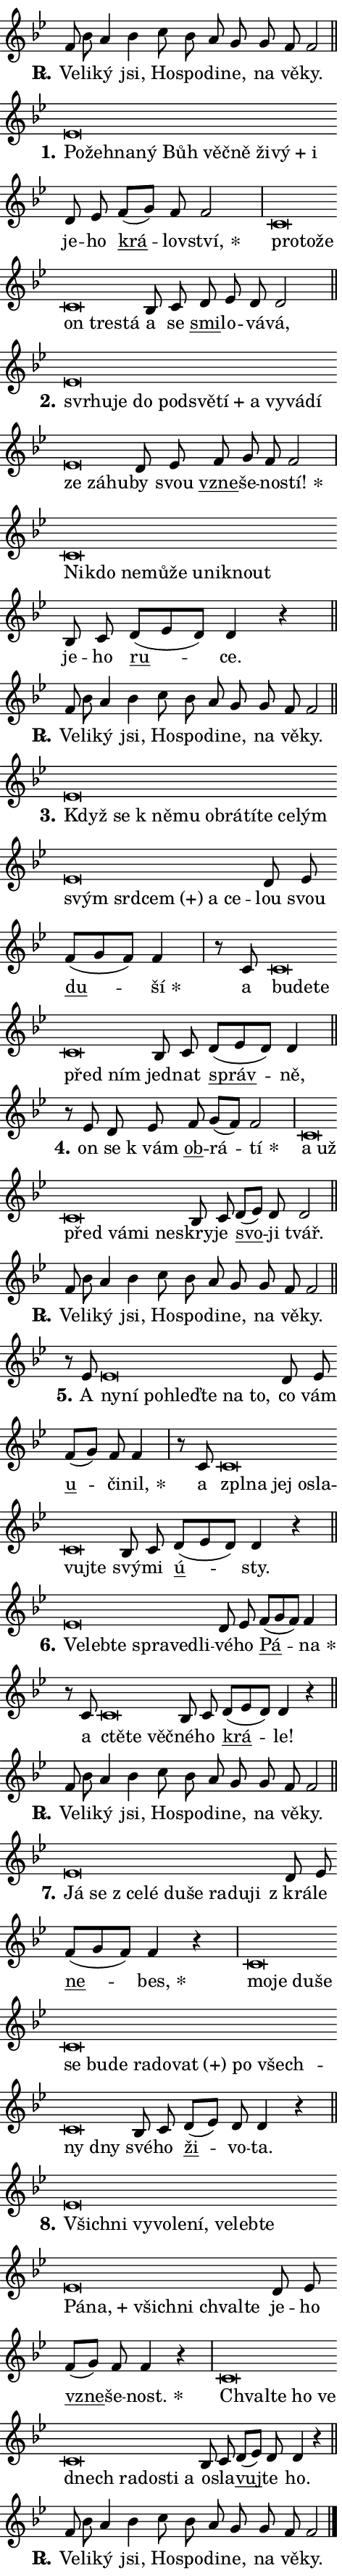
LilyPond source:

\version "2.24.0"
\header { tagline = "" }
\paper {
  indent = 0\cm
  top-margin = 0\cm
  right-margin = 0.13\cm % to fit lyric hyphens
  bottom-margin = 0\cm
  left-margin = 0\cm
  paper-width = 8\cm
  page-breaking = #ly:one-page-breaking
  system-system-spacing.basic-distance = #11
  score-system-spacing.basic-distance = #11
  ragged-last = ##f
}


%% Author: Thomas Morley
%% https://lists.gnu.org/archive/html/lilypond-user/2020-05/msg00002.html
#(define (line-position grob)
"Returns position of @var[grob} in current system:
   @code{'start}, if at first time-step
   @code{'end}, if at last time-step
   @code{'middle} otherwise
"
  (let* ((col (ly:item-get-column grob))
         (ln (ly:grob-object col 'left-neighbor))
         (rn (ly:grob-object col 'right-neighbor))
         (col-to-check-left (if (ly:grob? ln) ln col))
         (col-to-check-right (if (ly:grob? rn) rn col))
         (break-dir-left
           (and
             (ly:grob-property col-to-check-left 'non-musical #f)
             (ly:item-break-dir col-to-check-left)))
         (break-dir-right
           (and
             (ly:grob-property col-to-check-right 'non-musical #f)
             (ly:item-break-dir col-to-check-right))))
        (cond ((eqv? 1 break-dir-left) 'start)
              ((eqv? -1 break-dir-right) 'end)
              (else 'middle))))

#(define (tranparent-at-line-position vctor)
  (lambda (grob)
  "Relying on @code{line-position} select the relevant enry from @var{vctor}.
Used to determine transparency,"
    (case (line-position grob)
      ((end) (not (vector-ref vctor 0)))
      ((middle) (not (vector-ref vctor 1)))
      ((start) (not (vector-ref vctor 2))))))

noteHeadBreakVisibility =
#(define-music-function (break-visibility)(vector?)
"Makes @code{NoteHead}s transparent relying on @var{break-visibility}"
#{
  \override NoteHead.transparent =
    #(tranparent-at-line-position break-visibility)
#})

#(define delete-ledgers-for-transparent-note-heads
  (lambda (grob)
    "Reads whether a @code{NoteHead} is transparent.
If so this @code{NoteHead} is removed from @code{'note-heads} from
@var{grob}, which is supposed to be @code{LedgerLineSpanner}.
As a result ledgers are not printed for this @code{NoteHead}"
    (let* ((nhds-array (ly:grob-object grob 'note-heads))
           (nhds-list
             (if (ly:grob-array? nhds-array)
                 (ly:grob-array->list nhds-array)
                 '()))
           ;; Relies on the transparent-property being done before
           ;; Staff.LedgerLineSpanner.after-line-breaking is executed.
           ;; This is fragile ...
           (to-keep
             (remove
               (lambda (nhd)
                 (ly:grob-property nhd 'transparent #f))
               nhds-list)))
      ;; TODO find a better method to iterate over grob-arrays, similiar
      ;; to filter/remove etc for lists
      ;; For now rebuilt from scratch
      (set! (ly:grob-object grob 'note-heads)  '())
      (for-each
        (lambda (nhd)
          (ly:pointer-group-interface::add-grob grob 'note-heads nhd))
        to-keep))))

squashNotes = {
  \override NoteHead.X-extent = #'(-0.2 . 0.2)
  \override NoteHead.Y-extent = #'(-0.75 . 0)
  \override NoteHead.stencil =
    #(lambda (grob)
       (let ((pos (ly:grob-property grob 'staff-position)))
         (begin
           (if (< pos -7) (display "ERROR: Lower brevis then expected\n") (display ""))
           (if (<= pos -6) ly:text-interface::print ly:note-head::print))))
}
unSquashNotes = {
  \revert NoteHead.X-extent
  \revert NoteHead.Y-extent
  \revert NoteHead.stencil
}

hideNotes = \noteHeadBreakVisibility #begin-of-line-visible
unHideNotes = \noteHeadBreakVisibility #all-visible

% work-around for resetting accidentals
% https://lilypond.org/doc/v2.23/Documentation/notation/displaying-rhythms#unmetered-music
cadenzaMeasure = {
  \cadenzaOff
  \partial 1024 s1024
  \cadenzaOn
}

#(define-markup-command (accent layout props text) (markup?)
  "Underline accented syllable"
  (interpret-markup layout props
    #{\markup \override #'(offset . 4.3) \underline { #text }#}))

responsum = \markup \concat {
  "R" \hspace #-1.05 \path #0.1 #'((moveto 0 0.07) (lineto 0.9 0.8)) \hspace #0.05 "."
}

spaceSize = #0.6828661417322834 % exact space size for TeX Gyre Schola

\layout {
  \context {
    \Staff
    \remove "Time_signature_engraver"
    \override LedgerLineSpanner.after-line-breaking = #delete-ledgers-for-transparent-note-heads
  }
  \context {
    \Lyrics {
      \override LyricSpace.minimum-distance = \spaceSize
      \override LyricText.font-name = #"TeX Gyre Schola"
      \override LyricText.font-size = 1
      \override StanzaNumber.font-name = #"TeX Gyre Schola Bold"
      \override StanzaNumber.font-size = 1
    }
  }
  \context {
    \Score 
    \override NoteHead.text =
      #(lambda (grob) 
        (let ((pos (ly:grob-property grob 'staff-position)))
          #{\markup {
            \combine
              \halign #-0.55 \raise #(if (= pos -6) 0 0.5) \override #'(thickness . 2) \draw-line #'(3.2 . 0)
              \musicglyph "noteheads.sM1"
          }#}))
  }
}

% magnetic-lyrics.ily
%
%   written by
%     Jean Abou Samra <jean@abou-samra.fr>
%     Werner Lemberg <wl@gnu.org>
%
%   adapted by
%     Jiri Hon <jiri.hon@gmail.com>
%
% Version 2022-Apr-15

% https://www.mail-archive.com/lilypond-user@gnu.org/msg149350.html

#(define (Left_hyphen_pointer_engraver context)
   "Collect syllable-hyphen-syllable occurrences in lyrics and store
them in properties.  This engraver only looks to the left.  For
example, if the lyrics input is @code{foo -- bar}, it does the
following.

@itemize @bullet
@item
Set the @code{text} property of the @code{LyricHyphen} grob between
@q{foo} and @q{bar} to @code{foo}.

@item
Set the @code{left-hyphen} property of the @code{LyricText} grob with
text @q{foo} to the @code{LyricHyphen} grob between @q{foo} and
@q{bar}.
@end itemize

Use this auxiliary engraver in combination with the
@code{lyric-@/text::@/apply-@/magnetic-@/offset!} hook."
   (let ((hyphen #f)
         (text #f))
     (make-engraver
      (acknowledgers
       ((lyric-syllable-interface engraver grob source-engraver)
        (set! text grob)))
      (end-acknowledgers
       ((lyric-hyphen-interface engraver grob source-engraver)
        ;(when (not (grob::has-interface grob 'lyric-space-interface))
          (set! hyphen grob)));)
      ((stop-translation-timestep engraver)
       (when (and text hyphen)
         (ly:grob-set-object! text 'left-hyphen hyphen))
       (set! text #f)
       (set! hyphen #f)))))

#(define (lyric-text::apply-magnetic-offset! grob)
   "If the space between two syllables is less than the value in
property @code{LyricText@/.details@/.squash-threshold}, move the right
syllable to the left so that it gets concatenated with the left
syllable.

Use this function as a hook for
@code{LyricText@/.after-@/line-@/breaking} if the
@code{Left_@/hyphen_@/pointer_@/engraver} is active."
   (let ((hyphen (ly:grob-object grob 'left-hyphen #f)))
     (when hyphen
       (let ((left-text (ly:spanner-bound hyphen LEFT)))
         (when (grob::has-interface left-text 'lyric-syllable-interface)
           (let* ((common (ly:grob-common-refpoint grob left-text X))
                  (this-x-ext (ly:grob-extent grob common X))
                  (left-x-ext
                   (begin
                     ;; Trigger magnetism for left-text.
                     (ly:grob-property left-text 'after-line-breaking)
                     (ly:grob-extent left-text common X)))
                  ;; `delta` is the gap width between two syllables.
                  (delta (- (interval-start this-x-ext)
                            (interval-end left-x-ext)))
                  (details (ly:grob-property grob 'details))
                  (threshold (assoc-get 'squash-threshold details 0.2)))
             (when (< delta threshold)
               (let* (;; We have to manipulate the input text so that
                      ;; ligatures crossing syllable boundaries are not
                      ;; disabled.  For languages based on the Latin
                      ;; script this is essentially a beautification.
                      ;; However, for non-Western scripts it can be a
                      ;; necessity.
                      (lt (ly:grob-property left-text 'text))
                      (rt (ly:grob-property grob 'text))
                      (is-space (grob::has-interface hyphen 'lyric-space-interface))
                      (space (if is-space " " ""))
                      (extra-delta (if is-space spaceSize 0))
                      ;; Append new syllable.
                      (ltrt-space (if (and (string? lt) (string? rt))
                                (string-append lt space rt)
                                (make-concat-markup (list lt space rt))))
                      ;; Right-align `ltrt` to the right side.
                      (ltrt-space-markup (grob-interpret-markup
                               grob
                               (make-translate-markup
                                (cons (interval-length this-x-ext) 0)
                                (make-right-align-markup ltrt-space)))))
                 (begin
                   ;; Don't print `left-text`.
                   (ly:grob-set-property! left-text 'stencil #f)
                   ;; Set text and stencil (which holds all collected
                   ;; syllables so far) and shift it to the left.
                   (ly:grob-set-property! grob 'text ltrt-space)
                   (ly:grob-set-property! grob 'stencil ltrt-space-markup)
                   (ly:grob-translate-axis! grob (- (- delta extra-delta)) X))))))))))


#(define (lyric-hyphen::displace-bounds-first grob)
   ;; Make very sure this callback isn't triggered too early.
   (let ((left (ly:spanner-bound grob LEFT))
         (right (ly:spanner-bound grob RIGHT)))
     (ly:grob-property left 'after-line-breaking)
     (ly:grob-property right 'after-line-breaking)
     (ly:lyric-hyphen::print grob)))

squashThreshold = #0.4

\layout {
  \context {
    \Lyrics
    \consists #Left_hyphen_pointer_engraver
    \override LyricText.after-line-breaking =
      #lyric-text::apply-magnetic-offset!
    \override LyricHyphen.stencil = #lyric-hyphen::displace-bounds-first
    \override LyricText.details.squash-threshold = \squashThreshold
    \override LyricHyphen.minimum-distance = 0
    \override LyricHyphen.minimum-length = \squashThreshold
  }
}

squashText = \override LyricText.details.squash-threshold = 9999
unSquashText = \override LyricText.details.squash-threshold = \squashThreshold

leftText = \override LyricText.self-alignment-X = #LEFT
unLeftText = \revert LyricText.self-alignment-X

starOffset = #(lambda (grob) 
                (let ((x_offset (ly:self-alignment-interface::aligned-on-x-parent grob)))
                  (if (= x_offset 0) 0 (+ x_offset 1.2))))

star = #(define-music-function (syllable)(string?)
"Append star separator at the end of a syllable"
#{
  \once \override LyricText.X-offset = #starOffset
  \lyricmode { \markup {
    #syllable
    \override #'((font-name . "TeX Gyre Schola Bold")) \hspace #0.2 \lower #0.65 \larger "*"
  } }
#})

starAccent = #(define-music-function (syllable)(string?)
"Append star separator at the end of a syllable and make accent"
#{
  \once \override LyricText.X-offset = #starOffset
  \lyricmode { \markup {
    \accent #syllable
    \override #'((font-name . "TeX Gyre Schola Bold")) \hspace #0.2 \lower #0.65 \larger "*"
  } }
#})

breath = #(define-music-function (syllable)(string?)
"Append breathing indicator at the end of a syllable"
#{
  \lyricmode { \markup { #syllable "+" } }
#})

optionalBreath = #(define-music-function (syllable)(string?)
"Append optional breathing indicator at the end of a syllable"
#{
  \lyricmode { \markup { #syllable "(+)" } }
#})


\score {
    <<
        \new Voice = "melody" { \cadenzaOn \key bes \major \relative { f'8 bes a4 bes \bar "" c8 bes a g \bar "" g f f2 \cadenzaMeasure \bar "||" \break } }
        \new Lyrics \lyricsto "melody" { \lyricmode { \set stanza = \responsum
Ve -- li -- ký jsi, Ho -- spo -- di -- ne, na vě -- ky. } }
    >>
    \layout {}
}

\score {
    <<
        \new Voice = "melody" { \cadenzaOn \key bes \major \relative { \squashNotes es'\breve*1/16 \hideNotes \breve*1/16 \bar "" \breve*1/16 \bar "" \breve*1/16 \bar "" \breve*1/16 \bar "" \breve*1/16 \bar "" \breve*1/16 \bar "" \breve*1/16 \bar "" \breve*1/16 \breve*1/16 \bar "" \unHideNotes \unSquashNotes d8 es \bar "" f[( g)] f f2 \cadenzaMeasure \bar "|" \squashNotes c\breve*1/16 \hideNotes \breve*1/16 \bar "" \breve*1/16 \bar "" \breve*1/16 \bar "" \breve*1/16 \breve*1/16 \bar "" \unHideNotes \unSquashNotes bes8 c \bar "" d es d d2 \cadenzaMeasure \bar "||" \break } }
        \new Lyrics \lyricsto "melody" { \lyricmode { \set stanza = "1."
\leftText Po -- \squashText žeh -- na -- ný Bůh věč -- ně ži -- \breath "vý" i \unLeftText \unSquashText je -- ho \markup \accent krá -- lov -- \star ství, \leftText pro -- \squashText to -- že on tre -- stá \unLeftText \unSquashText a se \markup \accent smi -- lo -- vá -- vá, } }
    >>
    \layout {}
}

\score {
    <<
        \new Voice = "melody" { \cadenzaOn \key bes \major \relative { \squashNotes es'\breve*1/16 \hideNotes \breve*1/16 \bar "" \breve*1/16 \bar "" \breve*1/16 \bar "" \breve*1/16 \bar "" \breve*1/16 \bar "" \breve*1/16 \bar "" \breve*1/16 \bar "" \breve*1/16 \bar "" \breve*1/16 \bar "" \breve*1/16 \bar "" \breve*1/16 \bar "" \breve*1/16 \breve*1/16 \bar "" \unHideNotes \unSquashNotes d8 es \bar "" f g f f2 \cadenzaMeasure \bar "|" \squashNotes c\breve*1/16 \hideNotes \breve*1/16 \bar "" \breve*1/16 \bar "" \breve*1/16 \bar "" \breve*1/16 \bar "" \breve*1/16 \bar "" \breve*1/16 \breve*1/16 \bar "" \unHideNotes \unSquashNotes bes8 c \bar "" d[( es d)] d4 r \cadenzaMeasure \bar "||" \break } }
        \new Lyrics \lyricsto "melody" { \lyricmode { \set stanza = "2."
\leftText svr -- \squashText hu -- je do pod -- svě -- \breath "tí" a vy -- vá -- dí ze zá -- hu -- \unLeftText \unSquashText by svou \markup \accent vzne -- še -- no -- \star stí! \leftText Ni -- \squashText kdo ne -- mů -- že u -- nik -- nout \unLeftText \unSquashText je -- ho \markup \accent ru -- ce. } }
    >>
    \layout {}
}

\score {
    <<
        \new Voice = "melody" { \cadenzaOn \key bes \major \relative { f'8 bes a4 bes \bar "" c8 bes a g \bar "" g f f2 \cadenzaMeasure \bar "||" \break } }
        \new Lyrics \lyricsto "melody" { \lyricmode { \set stanza = \responsum
Ve -- li -- ký jsi, Ho -- spo -- di -- ne, na vě -- ky. } }
    >>
    \layout {}
}

\score {
    <<
        \new Voice = "melody" { \cadenzaOn \key bes \major \relative { \squashNotes es'\breve*1/16 \hideNotes \breve*1/16 \bar "" \breve*1/16 \bar "" \breve*1/16 \bar "" \breve*1/16 \bar "" \breve*1/16 \bar "" \breve*1/16 \bar "" \breve*1/16 \bar "" \breve*1/16 \bar "" \breve*1/16 \bar "" \breve*1/16 \bar "" \breve*1/16 \bar "" \breve*1/16 \bar "" \breve*1/16 \breve*1/16 \bar "" \unHideNotes \unSquashNotes d8 es \bar "" f[( g f)] f4 \cadenzaMeasure \bar "|" r8 c8 \squashNotes c\breve*1/16 \hideNotes \breve*1/16 \bar "" \breve*1/16 \bar "" \breve*1/16 \breve*1/16 \bar "" \unHideNotes \unSquashNotes bes8 c \bar "" d[( es d)] d4 \cadenzaMeasure \bar "||" \break } }
        \new Lyrics \lyricsto "melody" { \lyricmode { \set stanza = "3."
\leftText Když \squashText se "k ně" -- mu ob -- rá -- tí -- te ce -- lým svým srd -- \optionalBreath cem a ce -- \unLeftText \unSquashText lou svou \markup \accent du -- \star ší a \leftText bu -- \squashText de -- te před ním \unLeftText \unSquashText jed -- nat \markup \accent správ -- ně, } }
    >>
    \layout {}
}

\score {
    <<
        \new Voice = "melody" { \cadenzaOn \key bes \major \relative { r8 es'8 d8 es \bar "" f g[( f)] f2 \cadenzaMeasure \bar "|" \squashNotes c\breve*1/16 \hideNotes \breve*1/16 \bar "" \breve*1/16 \bar "" \breve*1/16 \bar "" \breve*1/16 \breve*1/16 \bar "" \unHideNotes \unSquashNotes bes8 c \bar "" d[( es)] d d2 \cadenzaMeasure \bar "||" \break } }
        \new Lyrics \lyricsto "melody" { \lyricmode { \set stanza = "4."
on se "k vám" \markup \accent ob -- rá -- \star tí \leftText a \squashText už před vá -- mi ne -- \unLeftText \unSquashText skry -- je \markup \accent svo -- ji tvář. } }
    >>
    \layout {}
}

\score {
    <<
        \new Voice = "melody" { \cadenzaOn \key bes \major \relative { f'8 bes a4 bes \bar "" c8 bes a g \bar "" g f f2 \cadenzaMeasure \bar "||" \break } }
        \new Lyrics \lyricsto "melody" { \lyricmode { \set stanza = \responsum
Ve -- li -- ký jsi, Ho -- spo -- di -- ne, na vě -- ky. } }
    >>
    \layout {}
}

\score {
    <<
        \new Voice = "melody" { \cadenzaOn \key bes \major \relative { r8 es'8 \squashNotes es\breve*1/16 \hideNotes \breve*1/16 \bar "" \breve*1/16 \bar "" \breve*1/16 \bar "" \breve*1/16 \bar "" \breve*1/16 \breve*1/16 \bar "" \unHideNotes \unSquashNotes d8 es \bar "" f[( g)] f f4 \cadenzaMeasure \bar "|" r8 c8 \squashNotes c\breve*1/16 \hideNotes \breve*1/16 \bar "" \breve*1/16 \bar "" \breve*1/16 \bar "" \breve*1/16 \bar "" \breve*1/16 \breve*1/16 \bar "" \unHideNotes \unSquashNotes bes8 c \bar "" d[( es d)] d4 r \cadenzaMeasure \bar "||" \break } }
        \new Lyrics \lyricsto "melody" { \lyricmode { \set stanza = "5."
A \leftText ny -- \squashText ní po -- hleď -- te na to, \unLeftText \unSquashText co vám \markup \accent u -- či -- \star nil, a \leftText zpl -- \squashText na jej o -- sla -- vuj -- te \unLeftText \unSquashText svý -- mi \markup \accent ú -- sty. } }
    >>
    \layout {}
}

\score {
    <<
        \new Voice = "melody" { \cadenzaOn \key bes \major \relative { \squashNotes es'\breve*1/16 \hideNotes \breve*1/16 \bar "" \breve*1/16 \bar "" \breve*1/16 \bar "" \breve*1/16 \breve*1/16 \bar "" \unHideNotes \unSquashNotes d8 es \bar "" f[( g f)] f4 \cadenzaMeasure \bar "|" r8 c8 \squashNotes c\breve*1/16 \hideNotes \breve*1/16 \breve*1/16 \bar "" \unHideNotes \unSquashNotes bes8 c \bar "" d[( es d)] d4 r \cadenzaMeasure \bar "||" \break } }
        \new Lyrics \lyricsto "melody" { \lyricmode { \set stanza = "6."
\leftText Ve -- \squashText leb -- te spra -- ve -- dli -- \unLeftText \unSquashText vé -- ho \markup \accent Pá -- \star na a \leftText ctě -- \squashText te věč -- \unLeftText \unSquashText né -- ho \markup \accent krá -- le! } }
    >>
    \layout {}
}

\score {
    <<
        \new Voice = "melody" { \cadenzaOn \key bes \major \relative { f'8 bes a4 bes \bar "" c8 bes a g \bar "" g f f2 \cadenzaMeasure \bar "||" \break } }
        \new Lyrics \lyricsto "melody" { \lyricmode { \set stanza = \responsum
Ve -- li -- ký jsi, Ho -- spo -- di -- ne, na vě -- ky. } }
    >>
    \layout {}
}

\score {
    <<
        \new Voice = "melody" { \cadenzaOn \key bes \major \relative { \squashNotes es'\breve*1/16 \hideNotes \breve*1/16 \bar "" \breve*1/16 \bar "" \breve*1/16 \bar "" \breve*1/16 \bar "" \breve*1/16 \bar "" \breve*1/16 \bar "" \breve*1/16 \breve*1/16 \bar "" \unHideNotes \unSquashNotes d8 es \bar "" f[( g f)] f4 r \cadenzaMeasure \bar "|" \squashNotes c\breve*1/16 \hideNotes \breve*1/16 \bar "" \breve*1/16 \bar "" \breve*1/16 \bar "" \breve*1/16 \bar "" \breve*1/16 \bar "" \breve*1/16 \bar "" \breve*1/16 \bar "" \breve*1/16 \bar "" \breve*1/16 \bar "" \breve*1/16 \bar "" \breve*1/16 \bar "" \breve*1/16 \breve*1/16 \bar "" \unHideNotes \unSquashNotes bes8 c \bar "" d[( es)] d d4 r \cadenzaMeasure \bar "||" \break } }
        \new Lyrics \lyricsto "melody" { \lyricmode { \set stanza = "7."
\leftText Já \squashText se "z ce" -- lé du -- še ra -- du -- ji \unLeftText \unSquashText "z krá" -- le \markup \accent ne -- \star bes, \leftText mo -- \squashText je du -- še se bu -- de ra -- do -- \optionalBreath vat po všech -- ny dny \unLeftText \unSquashText své -- ho \markup \accent ži -- vo -- ta. } }
    >>
    \layout {}
}

\score {
    <<
        \new Voice = "melody" { \cadenzaOn \key bes \major \relative { \squashNotes es'\breve*1/16 \hideNotes \breve*1/16 \bar "" \breve*1/16 \bar "" \breve*1/16 \bar "" \breve*1/16 \bar "" \breve*1/16 \bar "" \breve*1/16 \bar "" \breve*1/16 \bar "" \breve*1/16 \bar "" \breve*1/16 \bar "" \breve*1/16 \bar "" \breve*1/16 \bar "" \breve*1/16 \bar "" \breve*1/16 \breve*1/16 \bar "" \unHideNotes \unSquashNotes d8 es \bar "" f[( g)] f f4 r \cadenzaMeasure \bar "|" \squashNotes c\breve*1/16 \hideNotes \breve*1/16 \bar "" \breve*1/16 \bar "" \breve*1/16 \bar "" \breve*1/16 \bar "" \breve*1/16 \bar "" \breve*1/16 \bar "" \breve*1/16 \breve*1/16 \bar "" \unHideNotes \unSquashNotes bes8 c \bar "" d[( es)] d d4 r \cadenzaMeasure \bar "||" \break } }
        \new Lyrics \lyricsto "melody" { \lyricmode { \set stanza = "8."
\leftText Všich -- \squashText ni vy -- vo -- le -- ní, ve -- leb -- te Pá -- \breath "na," všich -- ni chval -- te \unLeftText \unSquashText je -- ho \markup \accent vzne -- še -- \star nost. \leftText Chval -- \squashText te ho ve dnech ra -- do -- sti a \unLeftText \unSquashText o -- sla -- \markup \accent vuj -- te ho. } }
    >>
    \layout {}
}

\score {
    <<
        \new Voice = "melody" { \cadenzaOn \key bes \major \relative { f'8 bes a4 bes \bar "" c8 bes a g \bar "" g f f2 \cadenzaMeasure \bar "||" \break } \bar "|." }
        \new Lyrics \lyricsto "melody" { \lyricmode { \set stanza = \responsum
Ve -- li -- ký jsi, Ho -- spo -- di -- ne, na vě -- ky. } }
    >>
    \layout {}
}
